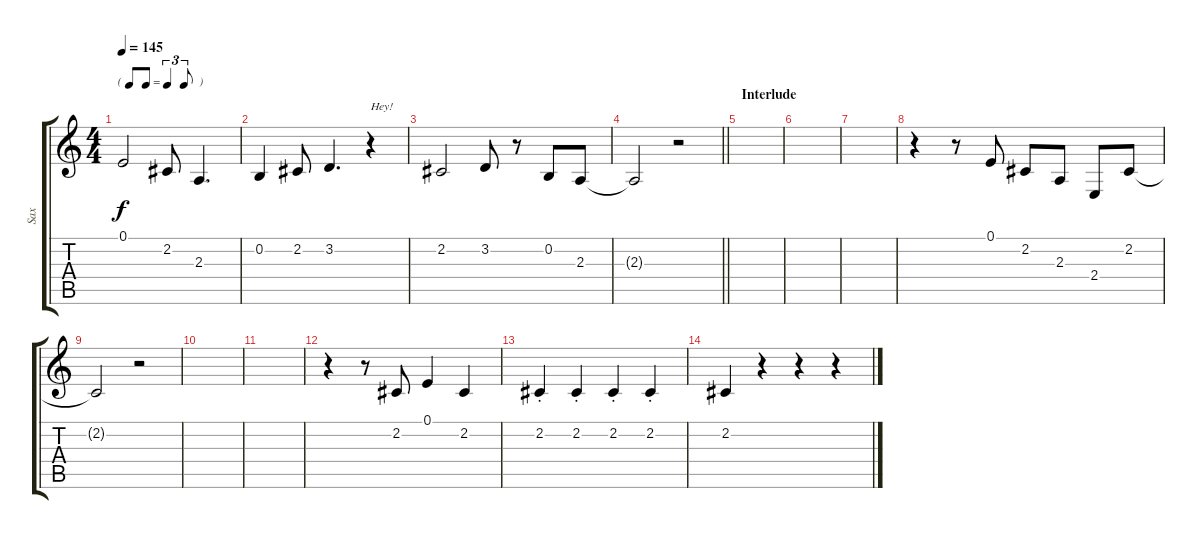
\track ("Sax" "Sax") {instrument tenorsax}
\staff {score tabs}
\tuning (E4 B3 G3 D3 A2 E2) {hide}
\ts (4 4)
\tf triplet8th
\tempo 145
\clef g2
\ks c
0.1.2{dy f} 2.2.8 2.3.4{d} |
0.2.4 2.2.8 3.2.4{d} r.4{txt "Hey!"} |
2.2.2 3.2.8 r.8 0.2.8 2.3.8 |
\barLineRight lightlight
2.3{t}.2 r.2 |
\section ("" "Interlude")
|
|
|
r.4 r.8 0.1.8 2.2.8 2.3.8 2.4.8 2.2.8 |
2.2{t}.2 r.2 |
|
|
r.4 r.8 2.2.8 0.1.4 2.2.4 |
2.2{st}.4 2.2{st}.4 2.2{st}.4 2.2{st}.4 |
2.2.4 r.4 r.4 r.4
